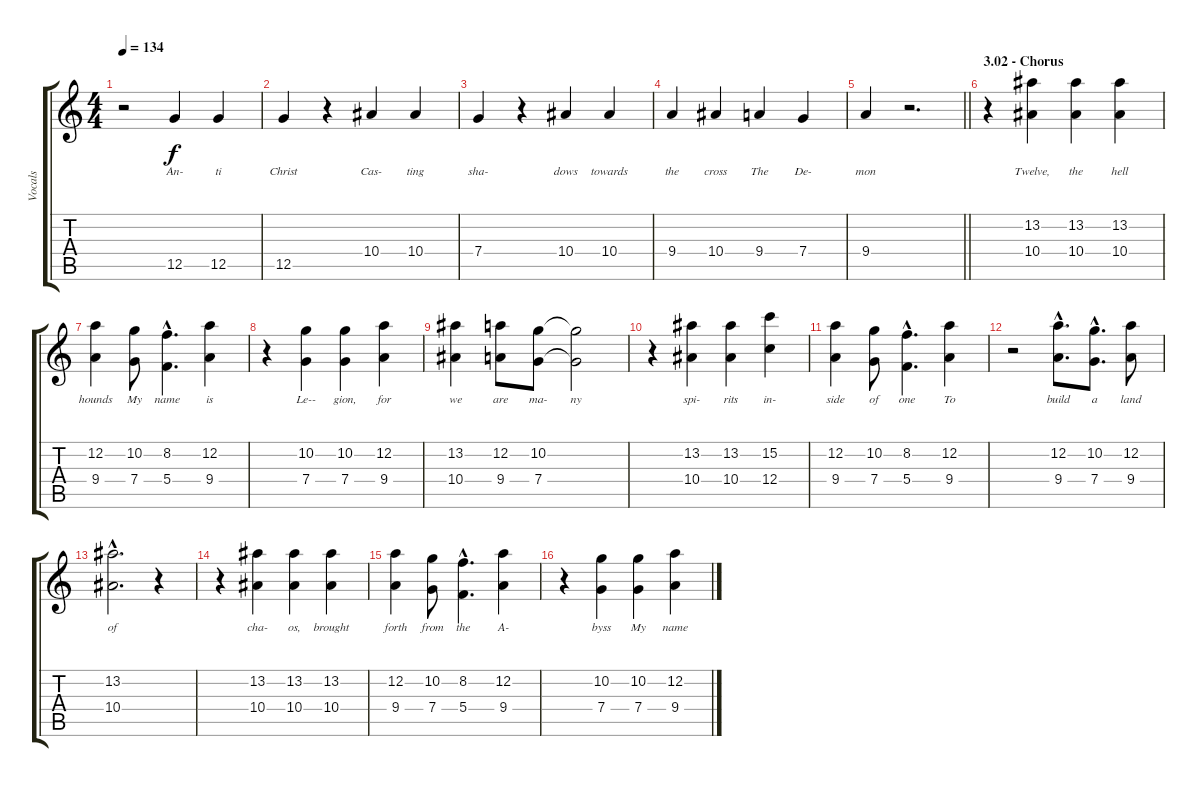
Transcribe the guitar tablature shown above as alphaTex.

\track ("Vocals" "Vocals") {instrument overdrivenguitar}
\staff {score tabs}
\tuning (D4 A3 F3 C3 G2 D2) {hide}
\ts (4 4)
\tempo 134
\clef g2
\ks aminor
r.2{dy f} 12.5.4{lyrics (0 "An-") lyrics (1 "") lyrics (2 "") lyrics (3 "") lyrics (4 "")} 12.5.4{lyrics (0 "ti") lyrics (1 "") lyrics (2 "") lyrics (3 "") lyrics (4 "")} |
12.5.4{lyrics (0 "Christ") lyrics (1 "") lyrics (2 "") lyrics (3 "") lyrics (4 "")} r.4 10.4.4{lyrics (0 "Cas-") lyrics (1 "") lyrics (2 "") lyrics (3 "") lyrics (4 "")} 10.4.4{lyrics (0 "ting") lyrics (1 "") lyrics (2 "") lyrics (3 "") lyrics (4 "")} |
7.4.4{lyrics (0 "sha-") lyrics (1 "") lyrics (2 "") lyrics (3 "") lyrics (4 "")} r.4 10.4.4{lyrics (0 "dows") lyrics (1 "") lyrics (2 "") lyrics (3 "") lyrics (4 "")} 10.4.4{lyrics (0 "towards") lyrics (1 "") lyrics (2 "") lyrics (3 "") lyrics (4 "")} |
9.4.4{lyrics (0 "the") lyrics (1 "") lyrics (2 "") lyrics (3 "") lyrics (4 "")} 10.4.4{lyrics (0 "cross") lyrics (1 "") lyrics (2 "") lyrics (3 "") lyrics (4 "")} 9.4.4{lyrics (0 "The") lyrics (1 "") lyrics (2 "") lyrics (3 "") lyrics (4 "")} 7.4.4{lyrics (0 "De-") lyrics (1 "") lyrics (2 "") lyrics (3 "") lyrics (4 "")} |
\barLineRight lightlight
9.4.4{lyrics (0 "mon") lyrics (1 "") lyrics (2 "") lyrics (3 "") lyrics (4 "")} r.2{d} |
\section ("" "3.02 - Chorus")
r.4 (13.2 10.4).4{lyrics (0 "Twelve,") lyrics (1 "") lyrics (2 "") lyrics (3 "") lyrics (4 "")} (13.2 10.4).4{lyrics (0 "the") lyrics (1 "") lyrics (2 "") lyrics (3 "") lyrics (4 "")} (13.2 10.4).4{lyrics (0 "hell") lyrics (1 "") lyrics (2 "") lyrics (3 "") lyrics (4 "")} |
(12.2 9.4).4{lyrics (0 "hounds") lyrics (1 "") lyrics (2 "") lyrics (3 "") lyrics (4 "")} (10.2 7.4).8{lyrics (0 "My") lyrics (1 "") lyrics (2 "") lyrics (3 "") lyrics (4 "")} (8.2{hac} 5.4{hac}).4{d lyrics (0 "name") lyrics (1 "") lyrics (2 "") lyrics (3 "") lyrics (4 "")} (12.2 9.4).4{lyrics (0 "is") lyrics (1 "") lyrics (2 "") lyrics (3 "") lyrics (4 "")} |
r.4 (10.2 7.4).4{lyrics (0 "Le--") lyrics (1 "") lyrics (2 "") lyrics (3 "") lyrics (4 "")} (10.2 7.4).4{lyrics (0 "gion,") lyrics (1 "") lyrics (2 "") lyrics (3 "") lyrics (4 "")} (12.2 9.4).4{lyrics (0 "for") lyrics (1 "") lyrics (2 "") lyrics (3 "") lyrics (4 "")} |
(13.2 10.4).4{lyrics (0 "we") lyrics (1 "") lyrics (2 "") lyrics (3 "") lyrics (4 "")} (12.2 9.4).8{lyrics (0 "are") lyrics (1 "") lyrics (2 "") lyrics (3 "") lyrics (4 "")} (10.2 7.4).8{lyrics (0 "ma-") lyrics (1 "") lyrics (2 "") lyrics (3 "") lyrics (4 "")} (10.2{t} 7.4{t}).2{lyrics (0 "ny") lyrics (1 "") lyrics (2 "") lyrics (3 "") lyrics (4 "")} |
r.4 (13.2 10.4).4{lyrics (0 "spi-") lyrics (1 "") lyrics (2 "") lyrics (3 "") lyrics (4 "")} (13.2 10.4).4{lyrics (0 "rits") lyrics (1 "") lyrics (2 "") lyrics (3 "") lyrics (4 "")} (15.2 12.4).4{lyrics (0 "in-") lyrics (1 "") lyrics (2 "") lyrics (3 "") lyrics (4 "")} |
(12.2 9.4).4{lyrics (0 "side") lyrics (1 "") lyrics (2 "") lyrics (3 "") lyrics (4 "")} (10.2 7.4).8{lyrics (0 "of") lyrics (1 "") lyrics (2 "") lyrics (3 "") lyrics (4 "")} (8.2{hac} 5.4{hac}).4{d lyrics (0 "one") lyrics (1 "") lyrics (2 "") lyrics (3 "") lyrics (4 "")} (12.2 9.4).4{lyrics (0 "To") lyrics (1 "") lyrics (2 "") lyrics (3 "") lyrics (4 "")} |
r.2 (12.2{hac} 9.4{hac}).8{d lyrics (0 "build") lyrics (1 "") lyrics (2 "") lyrics (3 "") lyrics (4 "")} (10.2{hac} 7.4{hac}).8{d lyrics (0 "a") lyrics (1 "") lyrics (2 "") lyrics (3 "") lyrics (4 "")} (12.2 9.4).8{lyrics (0 "land") lyrics (1 "") lyrics (2 "") lyrics (3 "") lyrics (4 "")} |
(13.2{hac} 10.4{hac}).2{d lyrics (0 "of") lyrics (1 "") lyrics (2 "") lyrics (3 "") lyrics (4 "")} r.4 |
r.4 (13.2 10.4).4{lyrics (0 "cha-") lyrics (1 "") lyrics (2 "") lyrics (3 "") lyrics (4 "")} (13.2 10.4).4{lyrics (0 "os,") lyrics (1 "") lyrics (2 "") lyrics (3 "") lyrics (4 "")} (13.2 10.4).4{lyrics (0 "brought") lyrics (1 "") lyrics (2 "") lyrics (3 "") lyrics (4 "")} |
(12.2 9.4).4{lyrics (0 "forth") lyrics (1 "") lyrics (2 "") lyrics (3 "") lyrics (4 "")} (10.2 7.4).8{lyrics (0 "from") lyrics (1 "") lyrics (2 "") lyrics (3 "") lyrics (4 "")} (8.2{hac} 5.4{hac}).4{d lyrics (0 "the") lyrics (1 "") lyrics (2 "") lyrics (3 "") lyrics (4 "")} (12.2 9.4).4{lyrics (0 "A-") lyrics (1 "") lyrics (2 "") lyrics (3 "") lyrics (4 "")} |
r.4 (10.2 7.4).4{lyrics (0 "byss") lyrics (1 "") lyrics (2 "") lyrics (3 "") lyrics (4 "")} (10.2 7.4).4{lyrics (0 "My") lyrics (1 "") lyrics (2 "") lyrics (3 "") lyrics (4 "")} (12.2 9.4).4{lyrics (0 "name") lyrics (1 "") lyrics (2 "") lyrics (3 "") lyrics (4 "")}
